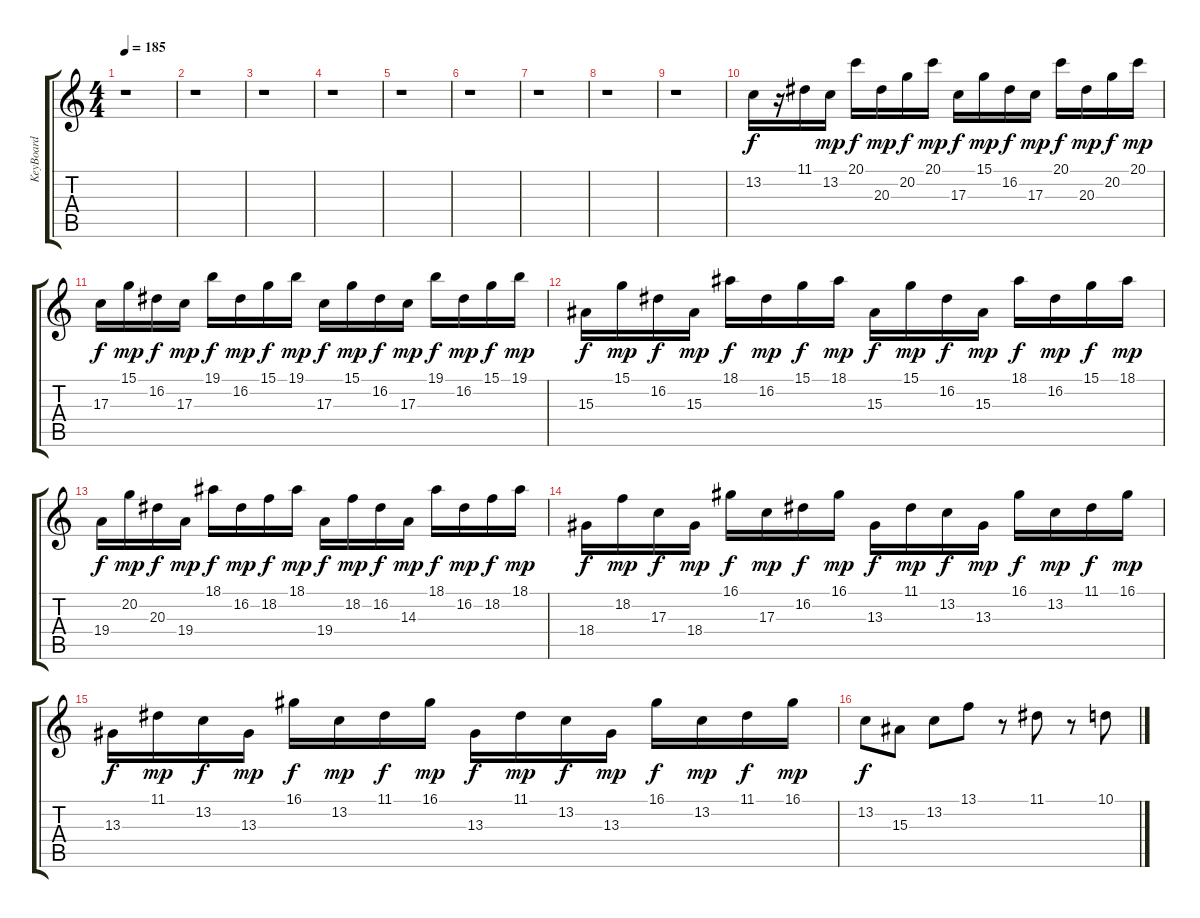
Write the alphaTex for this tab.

\track ("KeyBoard" "KeyBoard") {instrument acousticgrandpiano}
\staff {score tabs}
\tuning (E4 B3 G3 D3 A2 E2) {hide}
\ts (4 4)
\tempo 185
\clef g2
\ks c
r.1{dy f} |
r.1 |
r.1 |
r.1 |
r.1 |
r.1 |
r.1 |
r.1 |
r.1 |
13.2.16 r.16 11.1.16 13.2.16{dy mp} 20.1.16{dy f} 20.3.16{dy mp} 20.2.16{dy f} 20.1.16{dy mp} 17.3.16{dy f} 15.1.16{dy mp} 16.2.16{dy f} 17.3.16{dy mp} 20.1.16{dy f} 20.3.16{dy mp} 20.2.16{dy f} 20.1.16{dy mp} |
17.3.16{dy f} 15.1.16{dy mp} 16.2.16{dy f} 17.3.16{dy mp} 19.1.16{dy f} 16.2.16{dy mp} 15.1.16{dy f} 19.1.16{dy mp} 17.3.16{dy f} 15.1.16{dy mp} 16.2.16{dy f} 17.3.16{dy mp} 19.1.16{dy f} 16.2.16{dy mp} 15.1.16{dy f} 19.1.16{dy mp} |
15.3.16{dy f} 15.1.16{dy mp} 16.2.16{dy f} 15.3.16{dy mp} 18.1.16{dy f} 16.2.16{dy mp} 15.1.16{dy f} 18.1.16{dy mp} 15.3.16{dy f} 15.1.16{dy mp} 16.2.16{dy f} 15.3.16{dy mp} 18.1.16{dy f} 16.2.16{dy mp} 15.1.16{dy f} 18.1.16{dy mp} |
19.4.16{dy f} 20.2.16{dy mp} 20.3.16{dy f} 19.4.16{dy mp} 18.1.16{dy f} 16.2.16{dy mp} 18.2.16{dy f} 18.1.16{dy mp} 19.4.16{dy f} 18.2.16{dy mp} 16.2.16{dy f} 14.3.16{dy mp} 18.1.16{dy f} 16.2.16{dy mp} 18.2.16{dy f} 18.1.16{dy mp} |
18.4.16{dy f} 18.2.16{dy mp} 17.3.16{dy f} 18.4.16{dy mp} 16.1.16{dy f} 17.3.16{dy mp} 16.2.16{dy f} 16.1.16{dy mp} 13.3.16{dy f} 11.1.16{dy mp} 13.2.16{dy f} 13.3.16{dy mp} 16.1.16{dy f} 13.2.16{dy mp} 11.1.16{dy f} 16.1.16{dy mp} |
13.3.16{dy f} 11.1.16{dy mp} 13.2.16{dy f} 13.3.16{dy mp} 16.1.16{dy f} 13.2.16{dy mp} 11.1.16{dy f} 16.1.16{dy mp} 13.3.16{dy f} 11.1.16{dy mp} 13.2.16{dy f} 13.3.16{dy mp} 16.1.16{dy f} 13.2.16{dy mp} 11.1.16{dy f} 16.1.16{dy mp} |
13.2.8{dy f} 15.3.8 13.2.8 13.1.8 r.8 11.1.8 r.8 10.1.8
